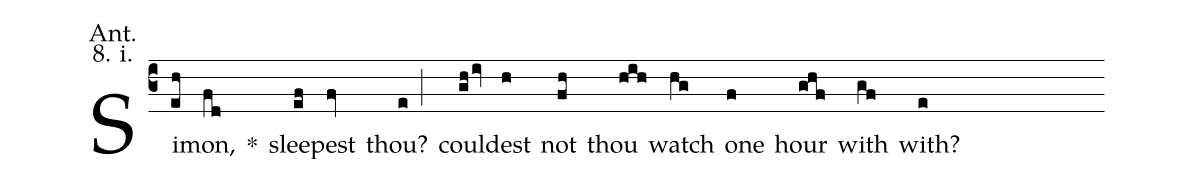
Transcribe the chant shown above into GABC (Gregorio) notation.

annotation: Ant.;
annotation: 8. i.;
%%
(c3) Si(eh)mon,(fd) <sp>*</sp>() sleep(ef)est(fv) thou?(e;) could(ghiv)est(h) not(fh) thou(hih) watch(hg) one(f) hour(ghf) with(gf) with?(e)
